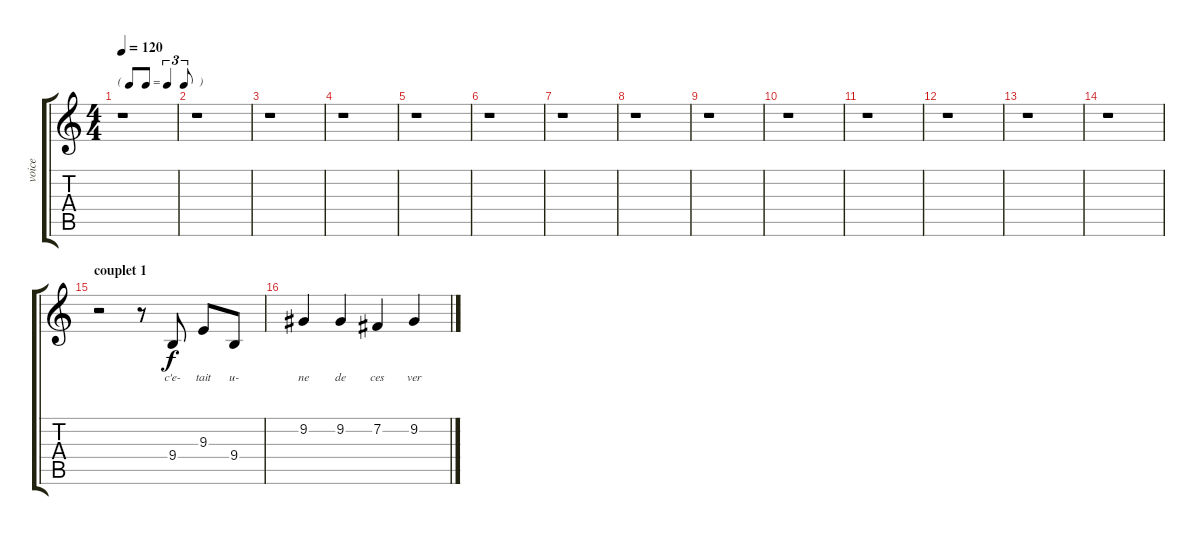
\track ("voice" "voice") {instrument flute}
\staff {score tabs}
\tuning (E4 B3 G3 D3 A2 E2) {hide}
\ts (4 4)
\tf triplet8th
\tempo 120
\clef g2
\ks c
r.1{dy f} |
r.1 |
r.1 |
r.1 |
r.1 |
r.1 |
r.1 |
r.1 |
r.1 |
r.1 |
r.1 |
r.1 |
r.1 |
r.1 |
\section ("" "couplet 1")
r.2 r.8 9.4.8{lyrics (0 "c'e-") lyrics (1 "") lyrics (2 "") lyrics (3 "") lyrics (4 "")} 9.3.8{lyrics (0 "tait") lyrics (1 "") lyrics (2 "") lyrics (3 "") lyrics (4 "")} 9.4.8{lyrics (0 "u-") lyrics (1 "") lyrics (2 "") lyrics (3 "") lyrics (4 "")} |
9.2.4{lyrics (0 "ne") lyrics (1 "") lyrics (2 "") lyrics (3 "") lyrics (4 "")} 9.2.4{lyrics (0 "de") lyrics (1 "") lyrics (2 "") lyrics (3 "") lyrics (4 "")} 7.2.4{lyrics (0 "ces") lyrics (1 "") lyrics (2 "") lyrics (3 "") lyrics (4 "")} 9.2.4{lyrics (0 "ver") lyrics (1 "") lyrics (2 "") lyrics (3 "") lyrics (4 "")}
